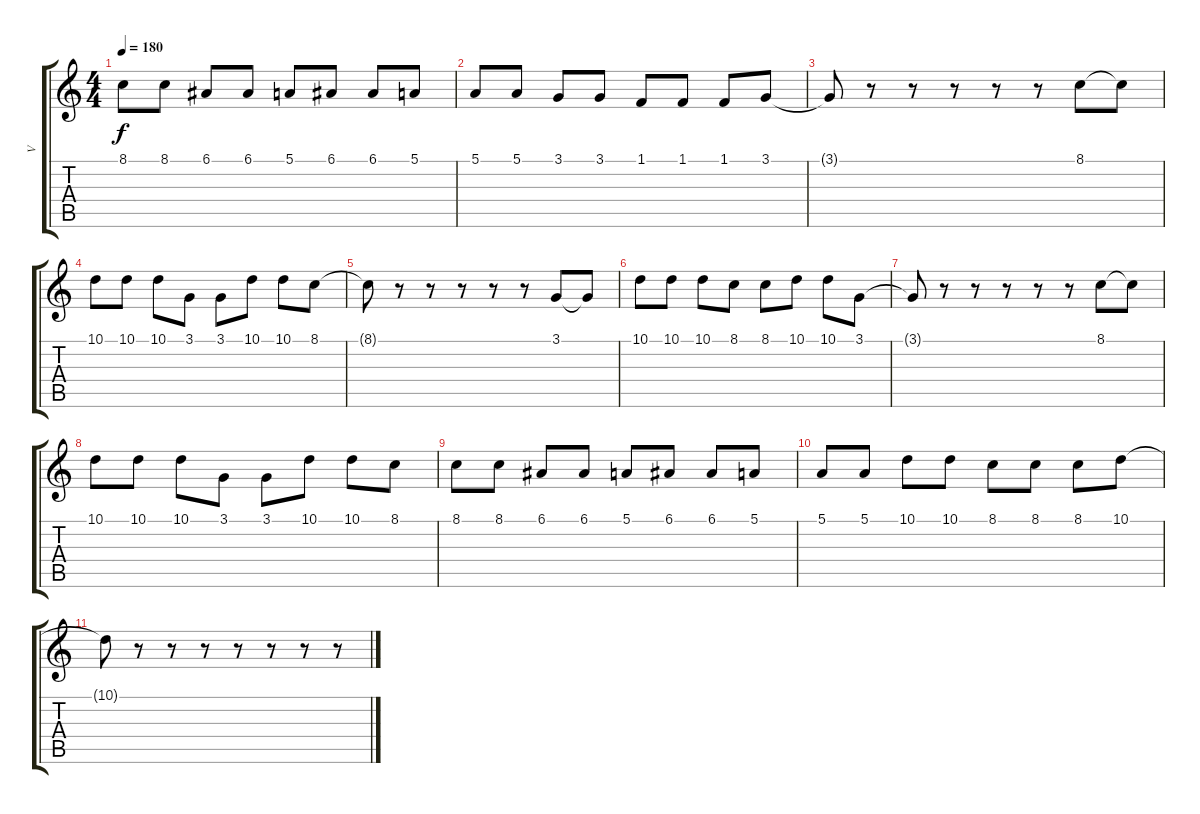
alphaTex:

\track ("V" "V") {instrument lead1square}
\staff {score tabs}
\tuning (E4 B3 G3 D3 A2 D2) {hide}
\ts (4 4)
\tempo 180
\clef g2
\ks c
8.1.8{dy f} 8.1.8 6.1.8 6.1.8 5.1.8 6.1.8 6.1.8 5.1.8 |
5.1.8 5.1.8 3.1.8 3.1.8 1.1.8 1.1.8 1.1.8 3.1.8 |
3.1{t}.8 r.8 r.8 r.8 r.8 r.8 8.1.8 8.1{t}.8 |
10.1.8 10.1.8 10.1.8 3.1.8 3.1.8 10.1.8 10.1.8 8.1.8 |
8.1{t}.8 r.8 r.8 r.8 r.8 r.8 3.1.8 3.1{t}.8 |
10.1.8 10.1.8 10.1.8 8.1.8 8.1.8 10.1.8 10.1.8 3.1.8 |
3.1{t}.8 r.8 r.8 r.8 r.8 r.8 8.1.8 8.1{t}.8 |
10.1.8 10.1.8 10.1.8 3.1.8 3.1.8 10.1.8 10.1.8 8.1.8 |
8.1.8 8.1.8 6.1.8 6.1.8 5.1.8 6.1.8 6.1.8 5.1.8 |
5.1.8 5.1.8 10.1.8 10.1.8 8.1.8 8.1.8 8.1.8 10.1.8 |
10.1{t}.8 r.8 r.8 r.8 r.8 r.8 r.8 r.8
